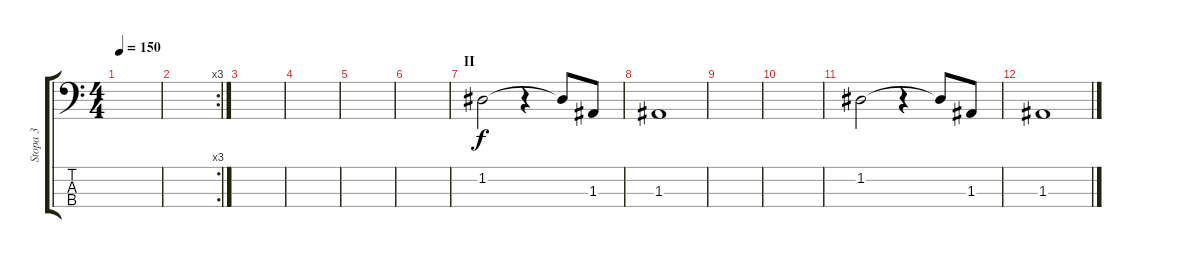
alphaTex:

\track ("Stopa 3" "Stopa 3") {instrument electricbassfinger}
\staff {score tabs}
\tuning (G2 D2 A1 E1) {hide}
\ts (4 4)
\tempo 150
\clef f4
\ks c
|
\rc 3
|
|
|
|
|
\section ("" "II")
1.2.2 r.4 1.2{t}.8 1.3.8 |
1.3.1 |
|
|
1.2.2 r.4 1.2{t}.8 1.3.8 |
1.3.1
